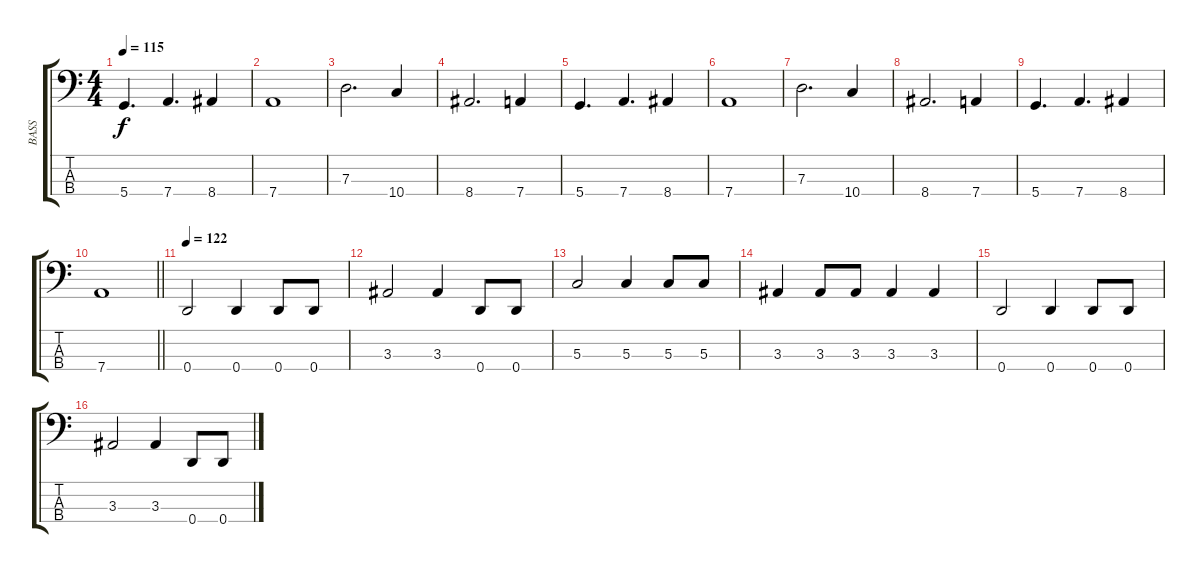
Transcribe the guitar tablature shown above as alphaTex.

\track ("BASS" "BASS") {instrument electricbassfinger}
\staff {score tabs}
\tuning (F2 C2 G1 D1) {hide}
\ts (4 4)
\tempo 115
\clef f4
\ks c
5.4.4{d dy f} 7.4.4{d} 8.4.4 |
7.4.1 |
7.3.2{d} 10.4.4 |
8.4.2{d} 7.4.4 |
5.4.4{d} 7.4.4{d} 8.4.4 |
7.4.1 |
7.3.2{d} 10.4.4 |
8.4.2{d} 7.4.4 |
5.4.4{d} 7.4.4{d} 8.4.4 |
\barLineRight lightlight
7.4.1 |
\tempo 122
0.4.2 0.4.4 0.4.8 0.4.8 |
3.3.2 3.3.4 0.4.8 0.4.8 |
5.3.2 5.3.4 5.3.8 5.3.8 |
3.3.4 3.3.8 3.3.8 3.3.4 3.3.4 |
0.4.2 0.4.4 0.4.8 0.4.8 |
3.3.2 3.3.4 0.4.8 0.4.8
